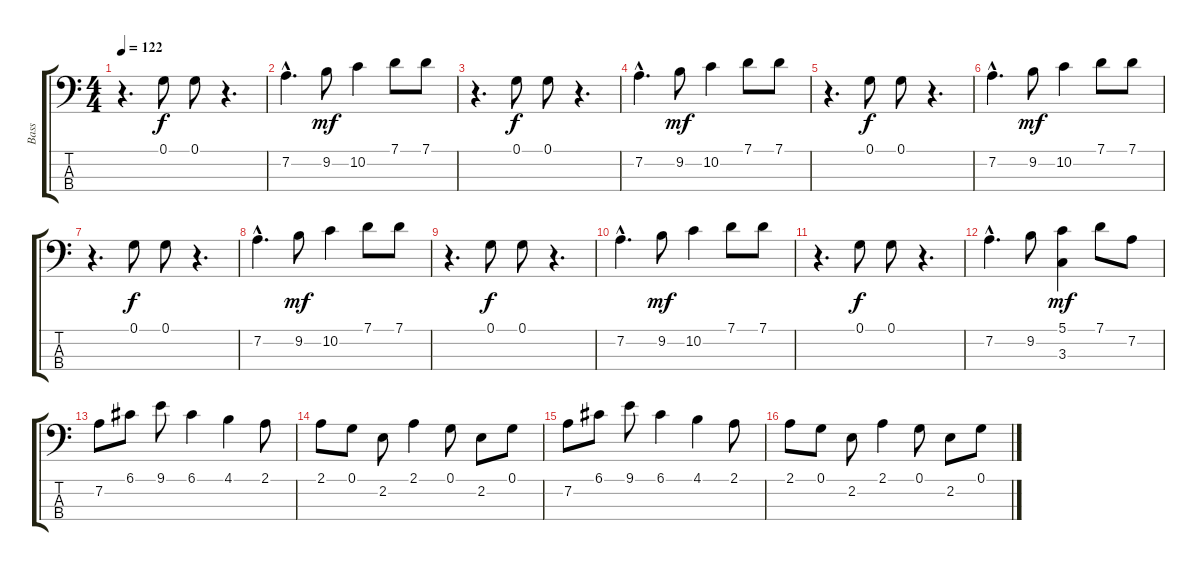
\track ("Bass" "Bass") {instrument electricbassfinger}
\staff {score tabs}
\tuning (G2 D2 A1 E1) {hide}
\ts (4 4)
\tempo 122
\clef f4
\ks c
r.4{d dy mf} 0.1.8{dy f} 0.1.8 r.4{d} |
7.2{hac}.4{d} 9.2.8{dy mf} 10.2.4 7.1.8 7.1.8 |
r.4{d} 0.1.8{dy f} 0.1.8 r.4{d} |
7.2{hac}.4{d} 9.2.8{dy mf} 10.2.4 7.1.8 7.1.8 |
r.4{d} 0.1.8{dy f} 0.1.8 r.4{d} |
7.2{hac}.4{d} 9.2.8{dy mf} 10.2.4 7.1.8 7.1.8 |
r.4{d} 0.1.8{dy f} 0.1.8 r.4{d} |
7.2{hac}.4{d} 9.2.8{dy mf} 10.2.4 7.1.8 7.1.8 |
r.4{d} 0.1.8{dy f} 0.1.8 r.4{d} |
7.2{hac}.4{d} 9.2.8{dy mf} 10.2.4 7.1.8 7.1.8 |
r.4{d} 0.1.8{dy f} 0.1.8 r.4{d} |
7.2{hac}.4{d} 9.2.8 (5.1 3.3).4{dy mf} 7.1.8 7.2.8 |
7.2.8 6.1.8 9.1.8 6.1.4 4.1.4 2.1.8 |
2.1.8 0.1.8 2.2.8 2.1.4 0.1.8 2.2.8 0.1.8 |
7.2.8 6.1.8 9.1.8 6.1.4 4.1.4 2.1.8 |
2.1.8 0.1.8 2.2.8 2.1.4 0.1.8 2.2.8 0.1.8
